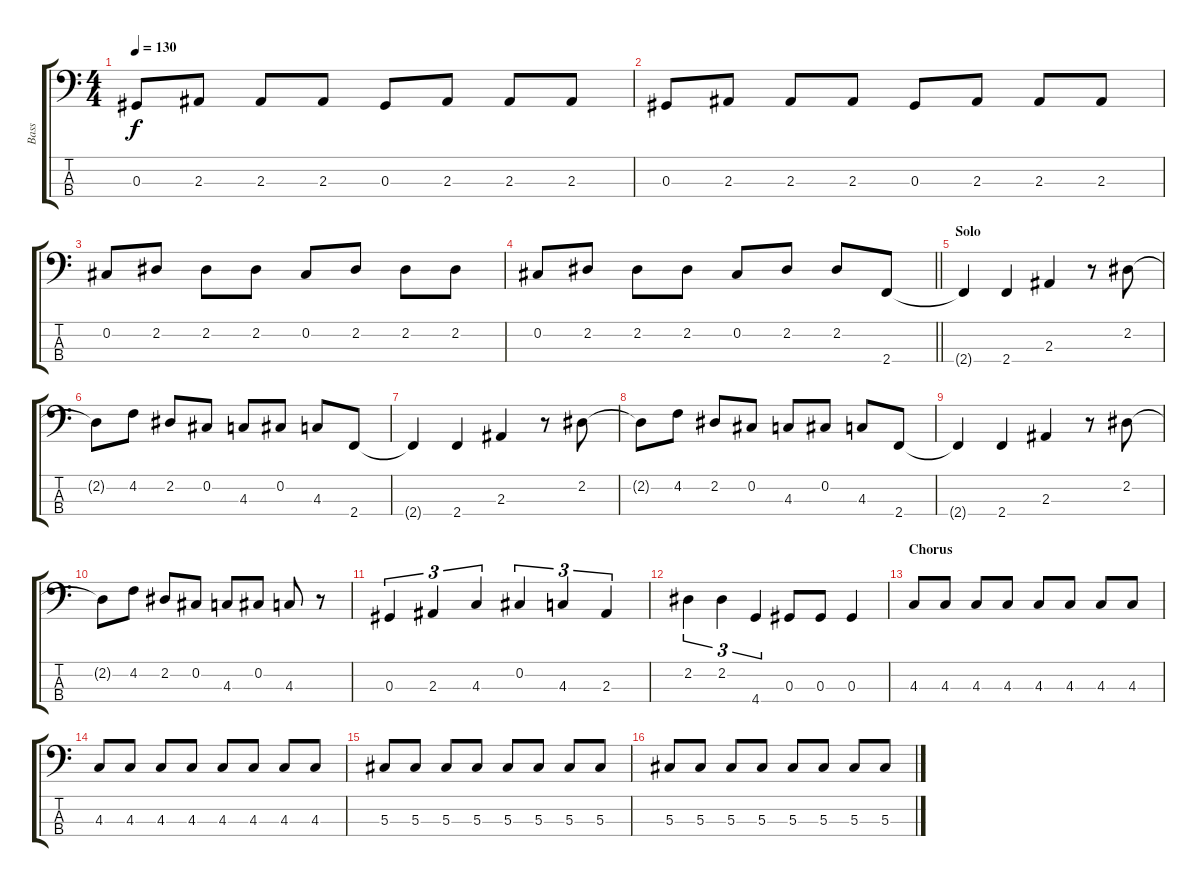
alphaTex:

\track ("Bass" "Bass") {instrument electricbasspick}
\staff {score tabs}
\tuning (Gb2 Db2 Ab1 Eb1) {hide}
\ts (4 4)
\tempo 130
\clef f4
\ks c
0.3.8{dy f} 2.3.8 2.3.8 2.3.8 0.3.8 2.3.8 2.3.8 2.3.8 |
0.3.8 2.3.8 2.3.8 2.3.8 0.3.8 2.3.8 2.3.8 2.3.8 |
0.2.8 2.2.8 2.2.8 2.2.8 0.2.8 2.2.8 2.2.8 2.2.8 |
\barLineRight lightlight
0.2.8 2.2.8 2.2.8 2.2.8 0.2.8 2.2.8 2.2.8 2.4.8 |
\section ("" "Solo")
2.4{t}.4 2.4.4 2.3.4 r.8 2.2.8 |
2.2{t}.8 4.2.8 2.2.8 0.2.8 4.3.8 0.2.8 4.3.8 2.4.8 |
2.4{t}.4 2.4.4 2.3.4 r.8 2.2.8 |
2.2{t}.8 4.2.8 2.2.8 0.2.8 4.3.8 0.2.8 4.3.8 2.4.8 |
2.4{t}.4 2.4.4 2.3.4 r.8 2.2.8 |
2.2{t}.8 4.2.8 2.2.8 0.2.8 4.3.8 0.2.8 4.3.8 r.8 |
0.3.4{tu (3 2)} 2.3.4{tu (3 2)} 4.3.4{tu (3 2)} 0.2.4{tu (3 2)} 4.3.4{tu (3 2)} 2.3.4{tu (3 2)} |
2.2.4{tu (3 2)} 2.2.4{tu (3 2)} 4.4.4{tu (3 2)} 0.3.8 0.3.8 0.3.4 |
\section ("" "Chorus")
4.3.8 4.3.8 4.3.8 4.3.8 4.3.8 4.3.8 4.3.8 4.3.8 |
4.3.8 4.3.8 4.3.8 4.3.8 4.3.8 4.3.8 4.3.8 4.3.8 |
5.3.8 5.3.8 5.3.8 5.3.8 5.3.8 5.3.8 5.3.8 5.3.8 |
5.3.8 5.3.8 5.3.8 5.3.8 5.3.8 5.3.8 5.3.8 5.3.8
